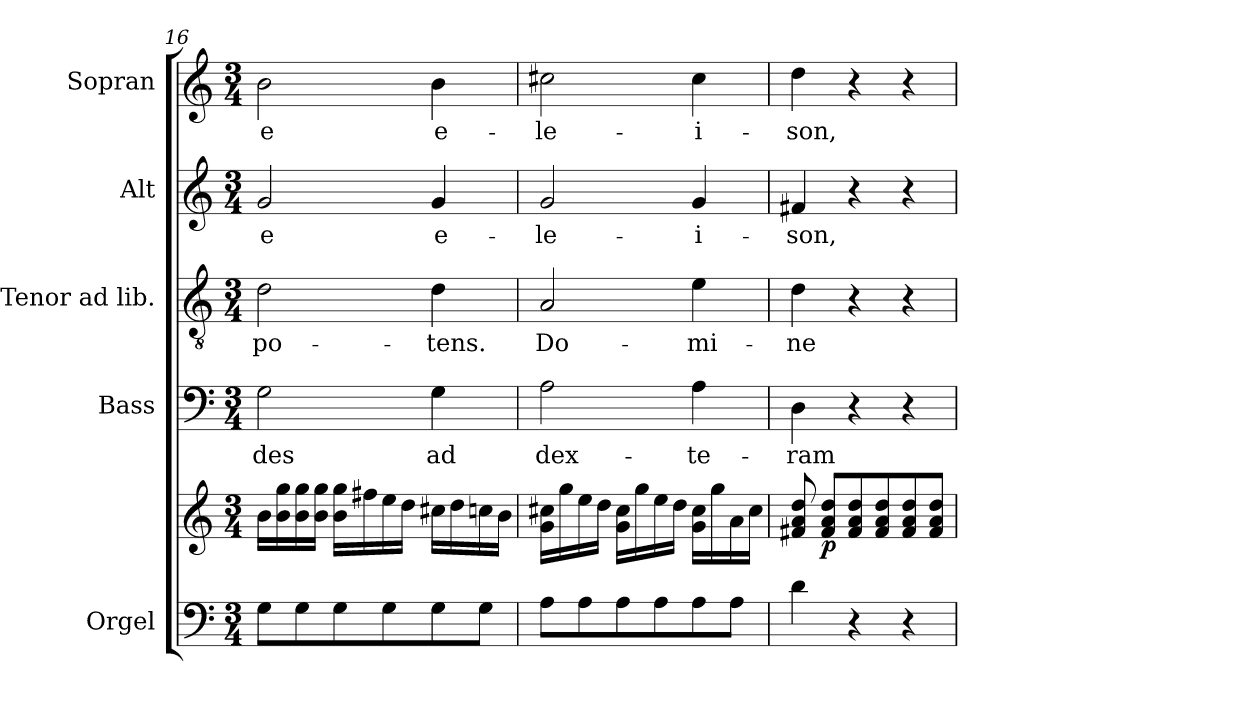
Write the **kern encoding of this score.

**kern	**kern	**dynam	**kern	**text	**kern	**text	**kern	**text	**kern	**text
*part5	*part5	*part5	*part4	*part4	*part3	*part3	*part2	*part2	*part1	*part1
*staff6	*staff5	*staff5/6	*staff4	*staff4	*staff3	*staff3	*staff2	*staff2	*staff1	*staff1
*I"Orgel	*	*	*I"Bass	*	*I"Tenor ad lib.	*	*I"Alt	*	*I"Sopran	*
*I'Org.	*	*	*I'B	*	*I'T	*	*I'A	*	*I'S	*
!!LO:LB:g=z
*clefF4	*clefG2	*	*clefF4	*	*clefGv2	*	*clefG2	*	*clefG2	*
*k[]	*k[]	*	*k[]	*	*k[]	*	*k[]	*	*k[]	*
*C:	*C:	*	*C:	*	*C:	*	*C:	*	*C:	*
*M3/4	*M3/4	*	*M3/4	*	*M3/4	*	*M3/4	*	*M3/4	*
=16	=16	=16	=16	=16	=16	=16	=16	=16	=16	=16
!	!	!	!	!LO:LY:b	!	!LO:LY:b	!	!LO:LY:b	!	!LO:LY:b
8G\L	16b\LL	.	2G\	-des	2d\	-po-	2g/	-e	2b\	-e
.	16b\ 16gg\	.	.	.	.	.	.	.	.	.
8G\	16b\ 16gg\	.	.	.	.	.	.	.	.	.
.	16b\ 16gg\JJ	.	.	.	.	.	.	.	.	.
8G\	16b\ 16gg\LL	.	.	.	.	.	.	.	.	.
.	16ff#X\	.	.	.	.	.	.	.	.	.
8G\	16ee\	.	.	.	.	.	.	.	.	.
.	16dd\JJ	.	.	.	.	.	.	.	.	.
!	!	!	!	!LO:LY:b	!	!LO:LY:b	!	!LO:LY:b	!	!LO:LY:b
8G\	16cc#X\LL	.	4G\	ad	4d\	-tens.	4g/	e-	4b\	e-
.	16dd\	.	.	.	.	.	.	.	.	.
8G\J	16ccn\	.	.	.	.	.	.	.	.	.
.	16b\JJ	.	.	.	.	.	.	.	.	.
=17	=17	=17	=17	=17	=17	=17	=17	=17	=17	=17
!	!	!	!	!LO:LY:b	!	!LO:LY:b	!	!LO:LY:b	!	!LO:LY:b
8A\L	16g\ 16cc#X\LL	.	2A\	dex-	2A/	Do-	2g/	-le-	2cc#X\	-le-
.	16gg\	.	.	.	.	.	.	.	.	.
8A\	16ee\	.	.	.	.	.	.	.	.	.
.	16dd\JJ	.	.	.	.	.	.	.	.	.
8A\	16g\ 16cc#\LL	.	.	.	.	.	.	.	.	.
.	16gg\	.	.	.	.	.	.	.	.	.
8A\	16ee\	.	.	.	.	.	.	.	.	.
.	16dd\JJ	.	.	.	.	.	.	.	.	.
!	!	!	!	!LO:LY:b	!	!LO:LY:b	!	!LO:LY:b	!	!LO:LY:b
8A\	16g\ 16cc#\LL	.	4A\	-te-	4e\	-mi-	4g/	-i-	4cc#\	-i-
.	16gg\	.	.	.	.	.	.	.	.	.
8A\J	16a\	.	.	.	.	.	.	.	.	.
.	16cc#\JJ	.	.	.	.	.	.	.	.	.
=18	=18	=18	=18	=18	=18	=18	=18	=18	=18	=18
!	!	!	!	!LO:LY:b	!	!LO:LY:b	!	!LO:LY:b	!	!LO:LY:b
4d\	8f#X/ 8a/ 8dd/	.	4D\	-ram	4d\	-ne	4f#X/	-son,	4dd\	-son,
!	!	!LO:DY:b	!	!	!	!	!	!	!	!
.	8f#/ 8a/ 8dd/L	p	.	.	.	.	.	.	.	.
4r	8f#/ 8a/ 8dd/	.	4r	.	4r	.	4r	.	4r	.
.	8f#/ 8a/ 8dd/	.	.	.	.	.	.	.	.	.
4r	8f#/ 8a/ 8dd/	.	4r	.	4r	.	4r	.	4r	.
.	8f#/ 8a/ 8dd/J	.	.	.	.	.	.	.	.	.
=	=	=	=	=	=	=	=	=	=	=
*-	*-	*-	*-	*-	*-	*-	*-	*-	*-	*-
